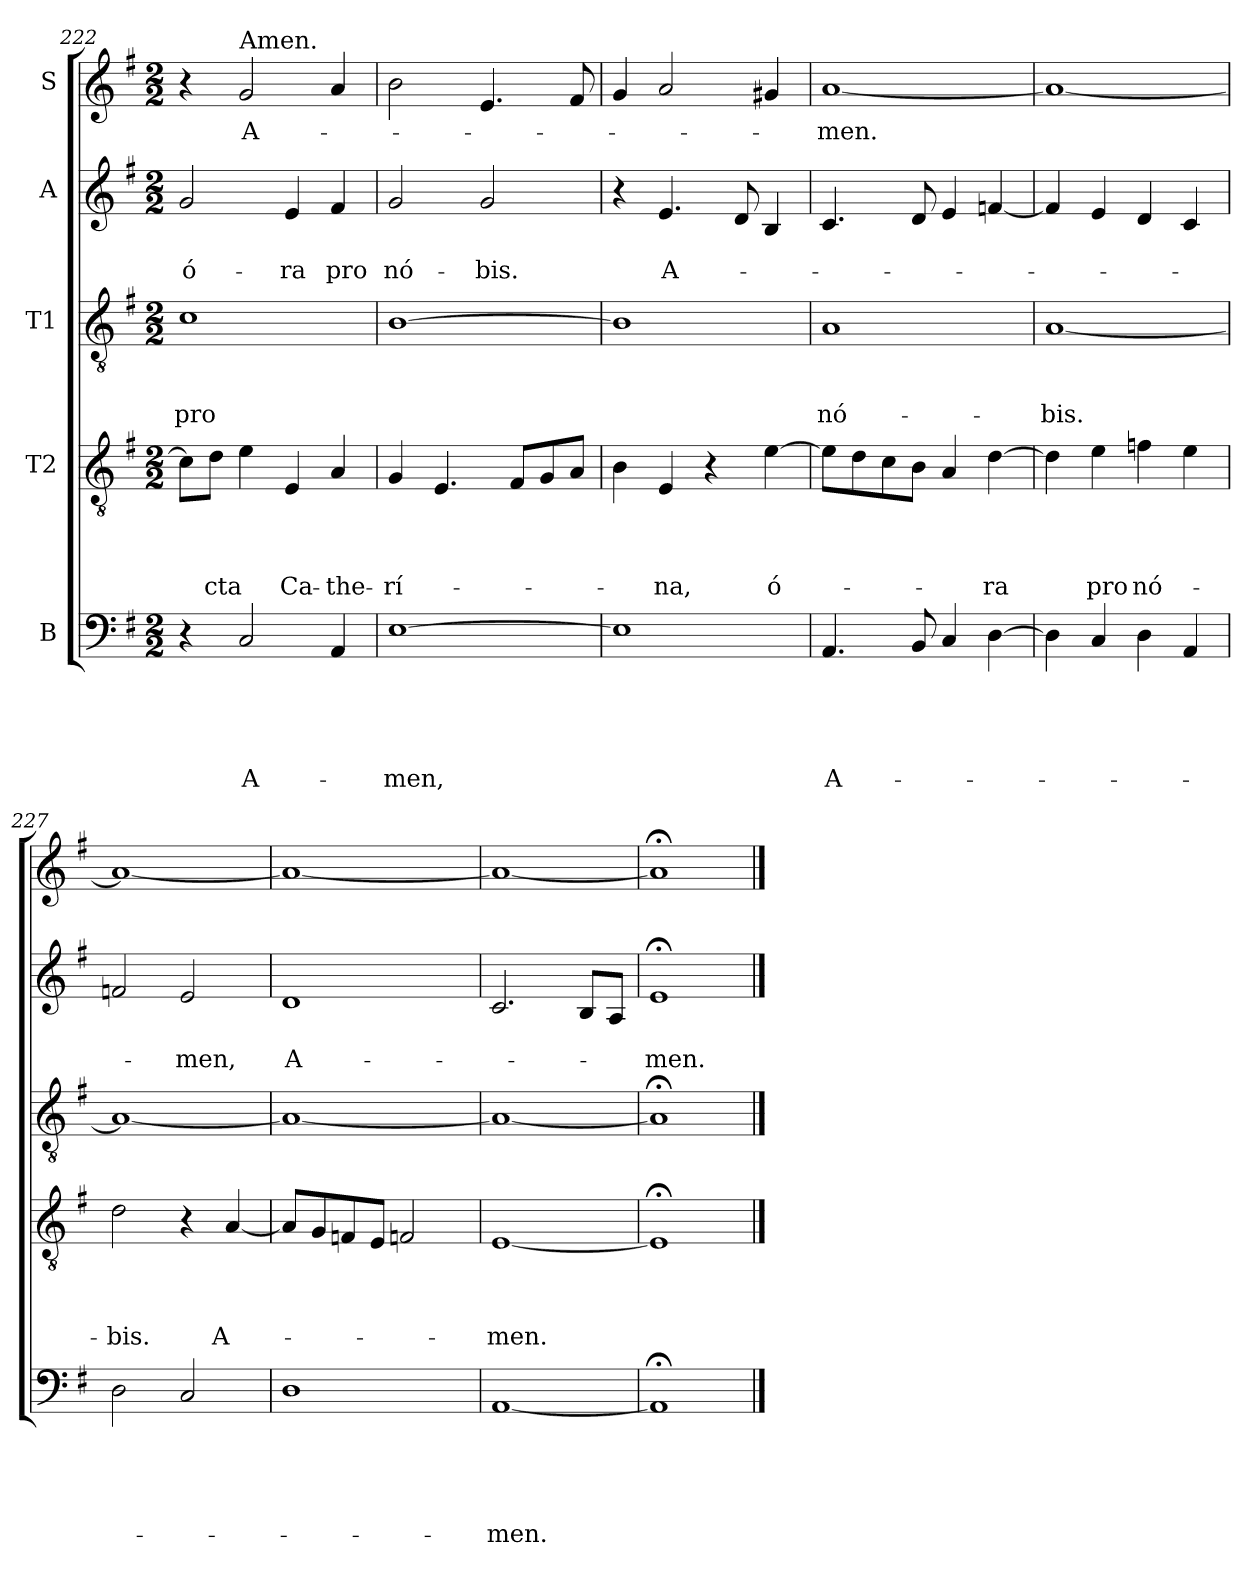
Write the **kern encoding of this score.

**kern	**text	**text	**text	**text	**text	**kern	**text	**text	**text	**text	**kern	**text	**text	**text	**kern	**text	**text	**kern	**text
*part5	*part5	*part5	*part5	*part5	*part5	*part4	*part4	*part4	*part4	*part4	*part3	*part3	*part3	*part3	*part2	*part2	*part2	*part1	*part1
*staff5	*staff5	*staff5	*staff5	*staff5	*staff5	*staff4	*staff4	*staff4	*staff4	*staff4	*staff3	*staff3	*staff3	*staff3	*staff2	*staff2	*staff2	*staff1	*staff1
*I"B	*	*	*	*	*	*I"T2	*	*	*	*	*I"T1	*	*	*	*I"A	*	*	*I"S	*
*clefF4	*	*	*	*	*	*clefGv2	*	*	*	*	*clefGv2	*	*	*	*clefG2	*	*	*clefG2	*
*k[f#]	*	*	*	*	*	*k[f#]	*	*	*	*	*k[f#]	*	*	*	*k[f#]	*	*	*k[f#]	*
*G:	*	*	*	*	*	*G:	*	*	*	*	*G:	*	*	*	*G:	*	*	*G:	*
*M2/2	*	*	*	*	*	*M2/2	*	*	*	*	*M2/2	*	*	*	*M2/2	*	*	*M2/2	*
=222	=222	=222	=222	=222	=222	=222	=222	=222	=222	=222	=222	=222	=222	=222	=222	=222	=222	=222	=222
!	!	!	!	!	!	!	!	!	!	!	!	!	!	!LO:LY:b	!	!	!LO:LY:b	!	!
4r	.	.	.	.	.	8c\L]	.	.	.	.	1c	.	.	pro	2g/	.	ó-	4r	.
!	!	!	!	!	!	!	!	!	!	!LO:LY:b	!	!	!	!	!	!	!	!	!
.	.	.	.	.	.	8d\J	.	.	.	-cta	.	.	.	.	.	.	.	.	.
!	!	!	!	!	!	!	!	!	!	!	!	!	!	!	!	!	!	!LO:TX:a:t=Amen.	!
!	!	!	!	!	!LO:LY:b	!	!	!	!	!	!	!	!	!	!	!	!	!	!LO:LY:b
2C/	.	.	.	.	A-	4e\	.	.	.	.	.	.	.	.	.	.	.	2g/	A-
!	!	!	!	!	!	!	!	!	!	!LO:LY:b	!	!	!	!	!	!	!LO:LY:b	!	!
.	.	.	.	.	.	4E/	.	.	.	Ca-	.	.	.	.	4e/	.	-ra	.	.
!	!	!	!	!	!	!	!	!	!	!LO:LY:b	!	!	!	!	!	!	!LO:LY:b	!	!
4AA/	.	.	.	.	.	4A/	.	.	.	-the-	.	.	.	.	4f#/	.	pro	4a/	.
=223	=223	=223	=223	=223	=223	=223	=223	=223	=223	=223	=223	=223	=223	=223	=223	=223	=223	=223	=223
!	!	!	!	!	!LO:LY:b	!	!	!	!	!LO:LY:b	!	!	!	!	!	!	!LO:LY:b	!	!
[1E	.	.	.	.	-men,	4G/	.	.	.	-rí-	[1B	.	.	.	2g/	.	nó-	2b\	.
.	.	.	.	.	.	4.E/	.	.	.	.	.	.	.	.	.	.	.	.	.
!	!	!	!	!	!	!	!	!	!	!	!	!	!	!	!	!	!LO:LY:b	!	!
.	.	.	.	.	.	.	.	.	.	.	.	.	.	.	2g/	.	-bis.	4.e/	.
.	.	.	.	.	.	8F#/L	.	.	.	.	.	.	.	.	.	.	.	.	.
.	.	.	.	.	.	8G/	.	.	.	.	.	.	.	.	.	.	.	.	.
.	.	.	.	.	.	8A/J	.	.	.	.	.	.	.	.	.	.	.	8f#/	.
=224	=224	=224	=224	=224	=224	=224	=224	=224	=224	=224	=224	=224	=224	=224	=224	=224	=224	=224	=224
1E]	.	.	.	.	.	4B\	.	.	.	.	1B]	.	.	.	4r	.	.	4g/	.
!	!	!	!	!	!	!	!	!	!	!LO:LY:b	!	!	!	!	!	!	!LO:LY:b	!	!
.	.	.	.	.	.	4E/	.	.	.	-na,	.	.	.	.	4.e/	.	A-	2a/	.
.	.	.	.	.	.	4r	.	.	.	.	.	.	.	.	.	.	.	.	.
.	.	.	.	.	.	.	.	.	.	.	.	.	.	.	8d/	.	.	.	.
!	!	!	!	!	!	!	!	!	!	!LO:LY:b	!	!	!	!	!	!	!	!	!
.	.	.	.	.	.	[4e\	.	.	.	ó-	.	.	.	.	4B/	.	.	4g#i/	.
!!LO:LB:g=z
=225	=225	=225	=225	=225	=225	=225	=225	=225	=225	=225	=225	=225	=225	=225	=225	=225	=225	=225	=225
!	!	!	!	!	!LO:LY:b	!	!	!	!	!	!	!	!	!LO:LY:b	!	!	!	!	!LO:LY:b
4.AA/	.	.	.	.	A-	8e\L]	.	.	.	.	1A	.	.	nó-	4.c/	.	.	[1a	-men.
.	.	.	.	.	.	8d\	.	.	.	.	.	.	.	.	.	.	.	.	.
.	.	.	.	.	.	8c\	.	.	.	.	.	.	.	.	.	.	.	.	.
8BB/	.	.	.	.	.	8B\J	.	.	.	.	.	.	.	.	8d/	.	.	.	.
4C/	.	.	.	.	.	4A/	.	.	.	.	.	.	.	.	4e/	.	.	.	.
!	!	!	!	!	!	!	!	!	!	!LO:LY:b	!	!	!	!	!	!	!	!	!
[4D\	.	.	.	.	.	[4d\	.	.	.	-ra	.	.	.	.	[4fni/	.	.	.	.
=226	=226	=226	=226	=226	=226	=226	=226	=226	=226	=226	=226	=226	=226	=226	=226	=226	=226	=226	=226
!	!	!	!	!	!	!	!	!	!	!	!	!	!	!LO:LY:b	!	!	!	!	!
4D\]	.	.	.	.	.	4d\]	.	.	.	.	[1A	.	.	-bis.	4f/]	.	.	1a_	.
!	!	!	!	!	!	!	!	!	!	!LO:LY:b	!	!	!	!	!	!	!	!	!
4C/	.	.	.	.	.	4e\	.	.	.	pro	.	.	.	.	4e/	.	.	.	.
!	!	!	!	!	!	!	!	!	!	!LO:LY:b	!	!	!	!	!	!	!	!	!
4D\	.	.	.	.	.	4fni\	.	.	.	nó-	.	.	.	.	4d/	.	.	.	.
4AA/	.	.	.	.	.	4e\	.	.	.	.	.	.	.	.	4c/	.	.	.	.
=227	=227	=227	=227	=227	=227	=227	=227	=227	=227	=227	=227	=227	=227	=227	=227	=227	=227	=227	=227
!	!	!	!	!	!	!	!	!	!	!LO:LY:b	!	!	!	!	!	!	!	!	!
2D\	.	.	.	.	.	2d\	.	.	.	-bis.	1A_	.	.	.	2fni/	.	.	1a_	.
!	!	!	!	!	!	!	!	!	!	!	!	!	!	!	!	!	!LO:LY:b	!	!
2C/	.	.	.	.	.	4r	.	.	.	.	.	.	.	.	2e/	.	-men,	.	.
!	!	!	!	!	!	!	!	!	!	!LO:LY:b	!	!	!	!	!	!	!	!	!
.	.	.	.	.	.	[4A/	.	.	.	A-	.	.	.	.	.	.	.	.	.
=228	=228	=228	=228	=228	=228	=228	=228	=228	=228	=228	=228	=228	=228	=228	=228	=228	=228	=228	=228
!	!	!	!	!	!	!	!	!	!	!	!	!	!	!	!	!	!LO:LY:b	!	!
1D	.	.	.	.	.	8A/L]	.	.	.	.	1A_	.	.	.	1d	.	A-	1a_	.
.	.	.	.	.	.	8G/	.	.	.	.	.	.	.	.	.	.	.	.	.
.	.	.	.	.	.	8Fni/	.	.	.	.	.	.	.	.	.	.	.	.	.
.	.	.	.	.	.	8E/J	.	.	.	.	.	.	.	.	.	.	.	.	.
.	.	.	.	.	.	2Fni/	.	.	.	.	.	.	.	.	.	.	.	.	.
=229	=229	=229	=229	=229	=229	=229	=229	=229	=229	=229	=229	=229	=229	=229	=229	=229	=229	=229	=229
!	!	!	!	!	!LO:LY:b	!	!	!	!	!LO:LY:b	!	!	!	!	!	!	!	!	!
[1AA	.	.	.	.	-men.	[1E	.	.	.	-men.	1A_	.	.	.	2.c/	.	.	1a_	.
.	.	.	.	.	.	.	.	.	.	.	.	.	.	.	8B/L	.	.	.	.
.	.	.	.	.	.	.	.	.	.	.	.	.	.	.	8A/J	.	.	.	.
=230	=230	=230	=230	=230	=230	=230	=230	=230	=230	=230	=230	=230	=230	=230	=230	=230	=230	=230	=230
!	!	!	!	!	!	!	!	!	!	!	!	!	!	!	!	!	!LO:LY:b	!	!
1AA;]	.	.	.	.	.	1E;]	.	.	.	.	1A;]	.	.	.	1e;	.	-men.	1a;]	.
==	==	==	==	==	==	==	==	==	==	==	==	==	==	==	==	==	==	==	==
*-	*-	*-	*-	*-	*-	*-	*-	*-	*-	*-	*-	*-	*-	*-	*-	*-	*-	*-	*-
